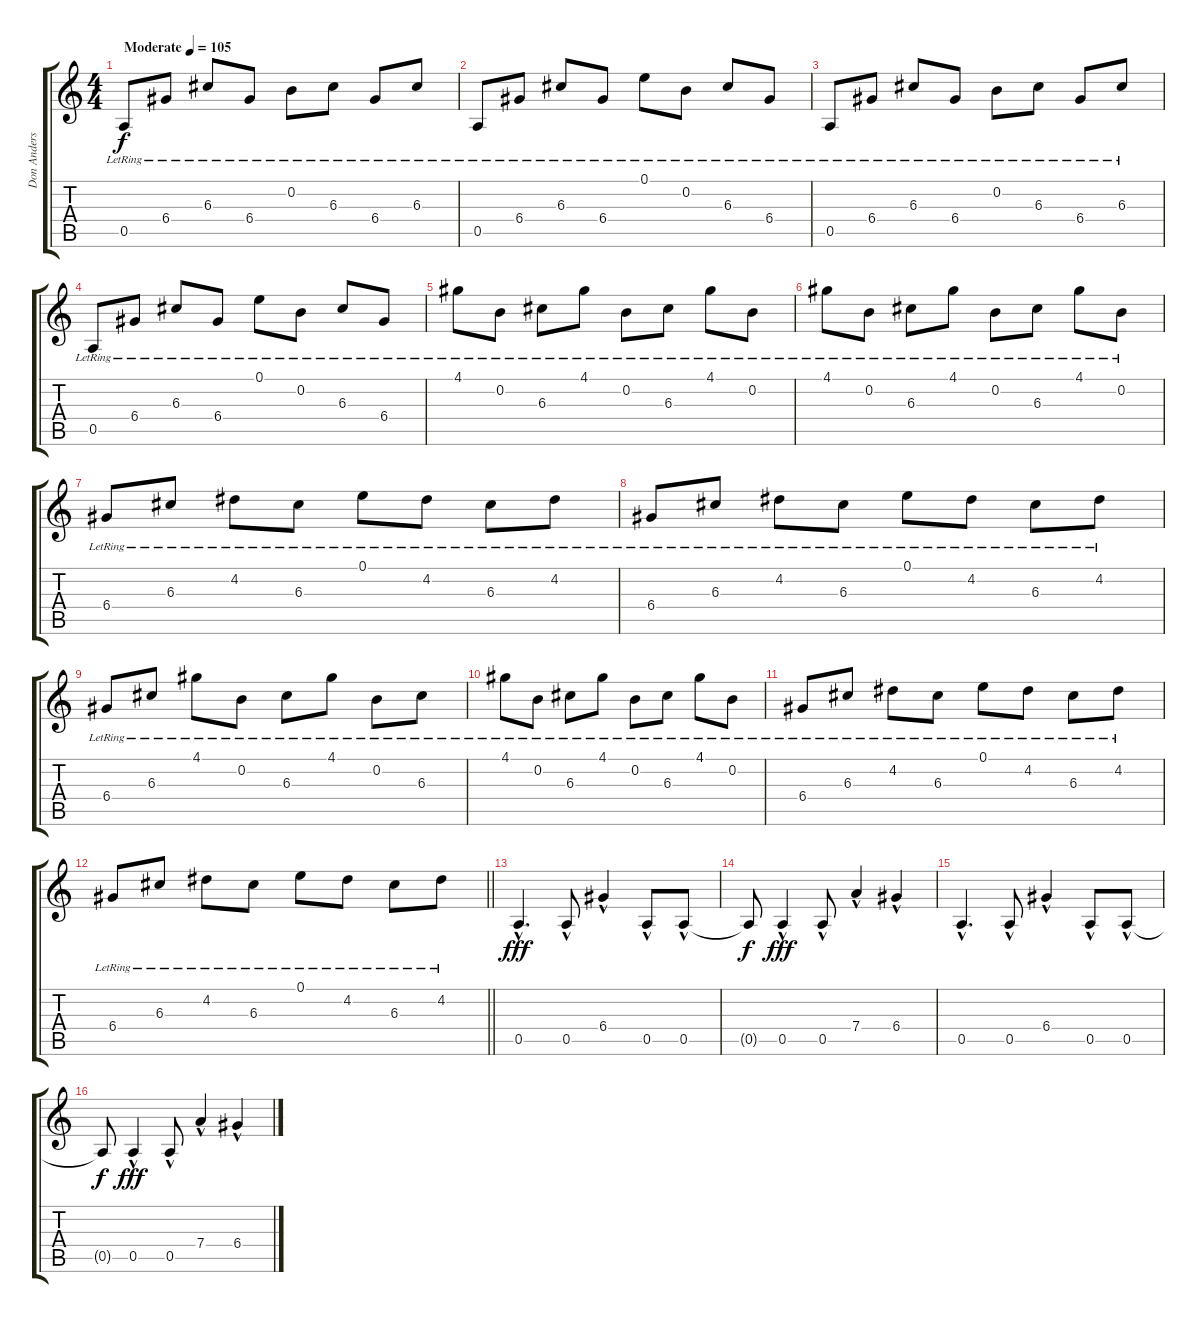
\track ("Don Anderson" "Don Anders") {instrument acousticguitarsteel}
\staff {score tabs}
\tuning (E4 B3 G3 D3 A2 E2) {hide}
\ts (4 4)
\tempo (105 "Moderate")
\clef g2
\ks c
0.5{lr}.8{dy f volume 0 instrument acousticguitarsteel} 6.4{lr}.8{volume 14} 6.3{lr}.8 6.4{lr}.8 0.2{lr}.8 6.3{lr}.8 6.4{lr}.8 6.3{lr}.8 |
0.5{lr}.8 6.4{lr}.8 6.3{lr}.8 6.4{lr}.8 0.1{lr}.8 0.2{lr}.8 6.3{lr}.8 6.4{lr}.8 |
0.5{lr}.8 6.4{lr}.8 6.3{lr}.8 6.4{lr}.8 0.2{lr}.8 6.3{lr}.8 6.4{lr}.8 6.3{lr}.8 |
0.5{lr}.8 6.4{lr}.8 6.3{lr}.8 6.4{lr}.8 0.1{lr}.8 0.2{lr}.8 6.3{lr}.8 6.4{lr}.8 |
4.1{lr}.8 0.2{lr}.8 6.3{lr}.8 4.1{lr}.8 0.2{lr}.8 6.3{lr}.8 4.1{lr}.8 0.2{lr}.8 |
4.1{lr}.8 0.2{lr}.8 6.3{lr}.8 4.1{lr}.8 0.2{lr}.8 6.3{lr}.8 4.1{lr}.8 0.2{lr}.8 |
6.4{lr}.8 6.3{lr}.8 4.2{lr}.8 6.3{lr}.8 0.1{lr}.8 4.2{lr}.8 6.3{lr}.8 4.2{lr}.8 |
6.4{lr}.8 6.3{lr}.8 4.2{lr}.8 6.3{lr}.8 0.1{lr}.8 4.2{lr}.8 6.3{lr}.8 4.2{lr}.8 |
6.4{lr}.8 6.3{lr}.8 4.1{lr}.8 0.2{lr}.8 6.3{lr}.8 4.1{lr}.8 0.2{lr}.8 6.3{lr}.8 |
4.1{lr}.8 0.2{lr}.8 6.3{lr}.8 4.1{lr}.8 0.2{lr}.8 6.3{lr}.8 4.1{lr}.8 0.2{lr}.8 |
6.4{lr}.8 6.3{lr}.8 4.2{lr}.8 6.3{lr}.8 0.1{lr}.8 4.2{lr}.8 6.3{lr}.8 4.2{lr}.8 |
\barLineRight lightlight
6.4{lr}.8 6.3{lr}.8 4.2{lr}.8 6.3{lr}.8 0.1{lr}.8 4.2{lr}.8 6.3{lr}.8 4.2{lr}.8 |
0.5{hac}.4{d dy fff} 0.5{hac}.8 6.4{hac}.4 0.5{hac}.8 0.5{hac}.8 |
0.5{t}.8{dy f} 0.5{hac}.4{dy fff} 0.5{hac}.8 7.4{hac}.4 6.4{hac}.4 |
0.5{hac}.4{d} 0.5{hac}.8 6.4{hac}.4 0.5{hac}.8 0.5{hac}.8 |
0.5{t}.8{dy f} 0.5{hac}.4{dy fff} 0.5{hac}.8 7.4{hac}.4 6.4{hac}.4
